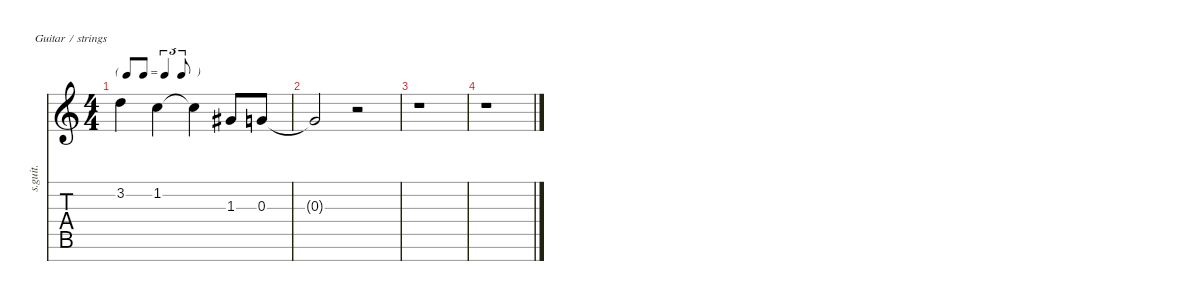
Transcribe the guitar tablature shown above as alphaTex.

\defaultSystemsLayout 4
\hideDynamics
\bracketExtendMode nobrackets
\track ("Josh Homme (Vocals)" "s.guit.") {instrument clarinet}
\staff {score tabs}
\tuning (E4 B3 G3 D3 A2 E2 B1)
\displaytranspose 12
\ts (4 4)
\tf triplet8th
\tempo (171 hide)
\clef g2
\ks c
3.2{t}.4{lyrics (0 "") lyrics (1 "") lyrics (2 "") lyrics (3 "") lyrics (4 "") dy mf} 1.2.4{lyrics (0 "") lyrics (1 "") lyrics (2 "") lyrics (3 "") lyrics (4 "")} 1.2{t}.4{lyrics (0 "") lyrics (1 "") lyrics (2 "") lyrics (3 "") lyrics (4 "")} 1.3{acc #}.8{lyrics (0 "") lyrics (1 "") lyrics (2 "") lyrics (3 "") lyrics (4 "")} 0.3.8{lyrics (0 "") lyrics (1 "") lyrics (2 "") lyrics (3 "") lyrics (4 "")} |
0.3{t}.2{lyrics (0 "") lyrics (1 "") lyrics (2 "") lyrics (3 "") lyrics (4 "")} r.2 |
r.1 |
r.1
